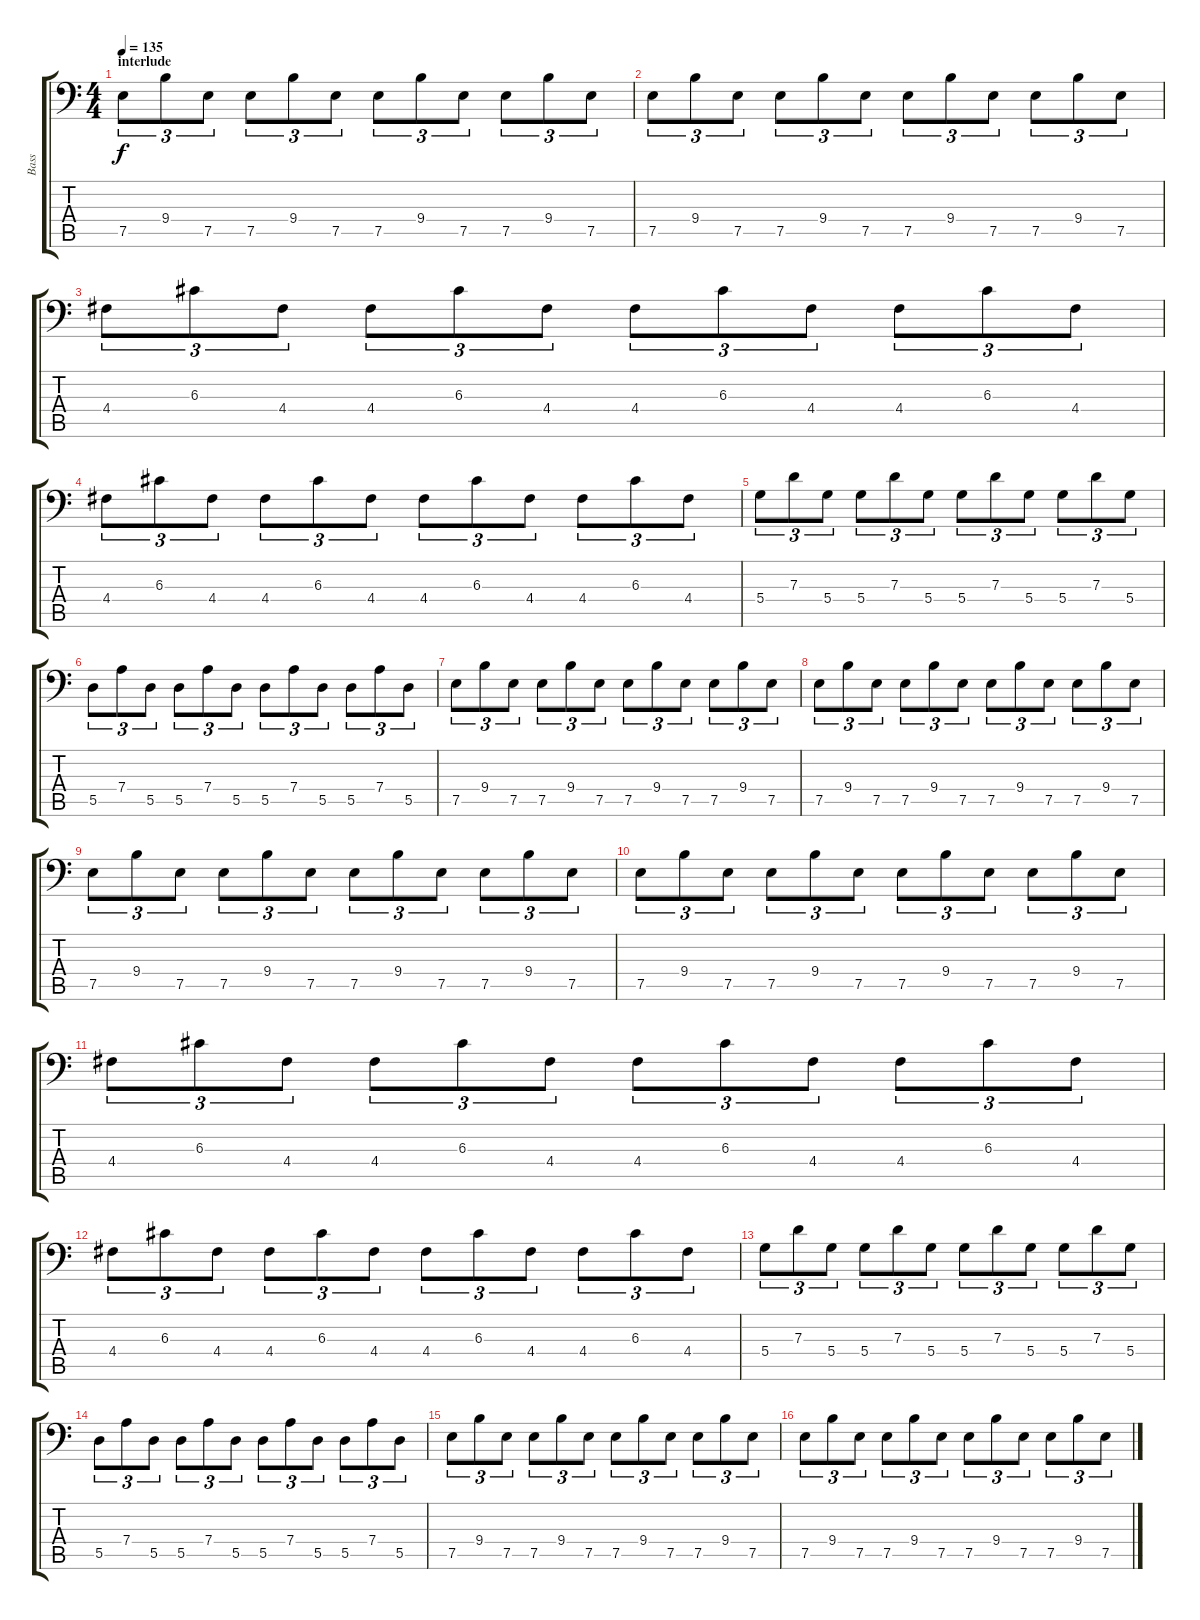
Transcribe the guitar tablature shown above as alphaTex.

\track ("Bass" "Bass") {instrument electricbassfinger}
\staff {score tabs}
\tuning (E3 B2 G2 D2 A1 E1) {hide}
\ts (4 4)
\section ("" "interlude")
\tempo 135
\clef f4
\ks c
7.5.8{tu (3 2) dy f} 9.4.8{tu (3 2)} 7.5.8{tu (3 2)} 7.5.8{tu (3 2)} 9.4.8{tu (3 2)} 7.5.8{tu (3 2)} 7.5.8{tu (3 2)} 9.4.8{tu (3 2)} 7.5.8{tu (3 2)} 7.5.8{tu (3 2)} 9.4.8{tu (3 2)} 7.5.8{tu (3 2)} |
7.5.8{tu (3 2)} 9.4.8{tu (3 2)} 7.5.8{tu (3 2)} 7.5.8{tu (3 2)} 9.4.8{tu (3 2)} 7.5.8{tu (3 2)} 7.5.8{tu (3 2)} 9.4.8{tu (3 2)} 7.5.8{tu (3 2)} 7.5.8{tu (3 2)} 9.4.8{tu (3 2)} 7.5.8{tu (3 2)} |
4.4.8{tu (3 2)} 6.3.8{tu (3 2)} 4.4.8{tu (3 2)} 4.4.8{tu (3 2)} 6.3.8{tu (3 2)} 4.4.8{tu (3 2)} 4.4.8{tu (3 2)} 6.3.8{tu (3 2)} 4.4.8{tu (3 2)} 4.4.8{tu (3 2)} 6.3.8{tu (3 2)} 4.4.8{tu (3 2)} |
4.4.8{tu (3 2)} 6.3.8{tu (3 2)} 4.4.8{tu (3 2)} 4.4.8{tu (3 2)} 6.3.8{tu (3 2)} 4.4.8{tu (3 2)} 4.4.8{tu (3 2)} 6.3.8{tu (3 2)} 4.4.8{tu (3 2)} 4.4.8{tu (3 2)} 6.3.8{tu (3 2)} 4.4.8{tu (3 2)} |
5.4.8{tu (3 2)} 7.3.8{tu (3 2)} 5.4.8{tu (3 2)} 5.4.8{tu (3 2)} 7.3.8{tu (3 2)} 5.4.8{tu (3 2)} 5.4.8{tu (3 2)} 7.3.8{tu (3 2)} 5.4.8{tu (3 2)} 5.4.8{tu (3 2)} 7.3.8{tu (3 2)} 5.4.8{tu (3 2)} |
5.5.8{tu (3 2)} 7.4.8{tu (3 2)} 5.5.8{tu (3 2)} 5.5.8{tu (3 2)} 7.4.8{tu (3 2)} 5.5.8{tu (3 2)} 5.5.8{tu (3 2)} 7.4.8{tu (3 2)} 5.5.8{tu (3 2)} 5.5.8{tu (3 2)} 7.4.8{tu (3 2)} 5.5.8{tu (3 2)} |
7.5.8{tu (3 2)} 9.4.8{tu (3 2)} 7.5.8{tu (3 2)} 7.5.8{tu (3 2)} 9.4.8{tu (3 2)} 7.5.8{tu (3 2)} 7.5.8{tu (3 2)} 9.4.8{tu (3 2)} 7.5.8{tu (3 2)} 7.5.8{tu (3 2)} 9.4.8{tu (3 2)} 7.5.8{tu (3 2)} |
7.5.8{tu (3 2)} 9.4.8{tu (3 2)} 7.5.8{tu (3 2)} 7.5.8{tu (3 2)} 9.4.8{tu (3 2)} 7.5.8{tu (3 2)} 7.5.8{tu (3 2)} 9.4.8{tu (3 2)} 7.5.8{tu (3 2)} 7.5.8{tu (3 2)} 9.4.8{tu (3 2)} 7.5.8{tu (3 2)} |
7.5.8{tu (3 2)} 9.4.8{tu (3 2)} 7.5.8{tu (3 2)} 7.5.8{tu (3 2)} 9.4.8{tu (3 2)} 7.5.8{tu (3 2)} 7.5.8{tu (3 2)} 9.4.8{tu (3 2)} 7.5.8{tu (3 2)} 7.5.8{tu (3 2)} 9.4.8{tu (3 2)} 7.5.8{tu (3 2)} |
7.5.8{tu (3 2)} 9.4.8{tu (3 2)} 7.5.8{tu (3 2)} 7.5.8{tu (3 2)} 9.4.8{tu (3 2)} 7.5.8{tu (3 2)} 7.5.8{tu (3 2)} 9.4.8{tu (3 2)} 7.5.8{tu (3 2)} 7.5.8{tu (3 2)} 9.4.8{tu (3 2)} 7.5.8{tu (3 2)} |
4.4.8{tu (3 2)} 6.3.8{tu (3 2)} 4.4.8{tu (3 2)} 4.4.8{tu (3 2)} 6.3.8{tu (3 2)} 4.4.8{tu (3 2)} 4.4.8{tu (3 2)} 6.3.8{tu (3 2)} 4.4.8{tu (3 2)} 4.4.8{tu (3 2)} 6.3.8{tu (3 2)} 4.4.8{tu (3 2)} |
4.4.8{tu (3 2)} 6.3.8{tu (3 2)} 4.4.8{tu (3 2)} 4.4.8{tu (3 2)} 6.3.8{tu (3 2)} 4.4.8{tu (3 2)} 4.4.8{tu (3 2)} 6.3.8{tu (3 2)} 4.4.8{tu (3 2)} 4.4.8{tu (3 2)} 6.3.8{tu (3 2)} 4.4.8{tu (3 2)} |
5.4.8{tu (3 2)} 7.3.8{tu (3 2)} 5.4.8{tu (3 2)} 5.4.8{tu (3 2)} 7.3.8{tu (3 2)} 5.4.8{tu (3 2)} 5.4.8{tu (3 2)} 7.3.8{tu (3 2)} 5.4.8{tu (3 2)} 5.4.8{tu (3 2)} 7.3.8{tu (3 2)} 5.4.8{tu (3 2)} |
5.5.8{tu (3 2)} 7.4.8{tu (3 2)} 5.5.8{tu (3 2)} 5.5.8{tu (3 2)} 7.4.8{tu (3 2)} 5.5.8{tu (3 2)} 5.5.8{tu (3 2)} 7.4.8{tu (3 2)} 5.5.8{tu (3 2)} 5.5.8{tu (3 2)} 7.4.8{tu (3 2)} 5.5.8{tu (3 2)} |
7.5.8{tu (3 2)} 9.4.8{tu (3 2)} 7.5.8{tu (3 2)} 7.5.8{tu (3 2)} 9.4.8{tu (3 2)} 7.5.8{tu (3 2)} 7.5.8{tu (3 2)} 9.4.8{tu (3 2)} 7.5.8{tu (3 2)} 7.5.8{tu (3 2)} 9.4.8{tu (3 2)} 7.5.8{tu (3 2)} |
7.5.8{tu (3 2)} 9.4.8{tu (3 2)} 7.5.8{tu (3 2)} 7.5.8{tu (3 2)} 9.4.8{tu (3 2)} 7.5.8{tu (3 2)} 7.5.8{tu (3 2)} 9.4.8{tu (3 2)} 7.5.8{tu (3 2)} 7.5.8{tu (3 2)} 9.4.8{tu (3 2)} 7.5.8{tu (3 2)}
